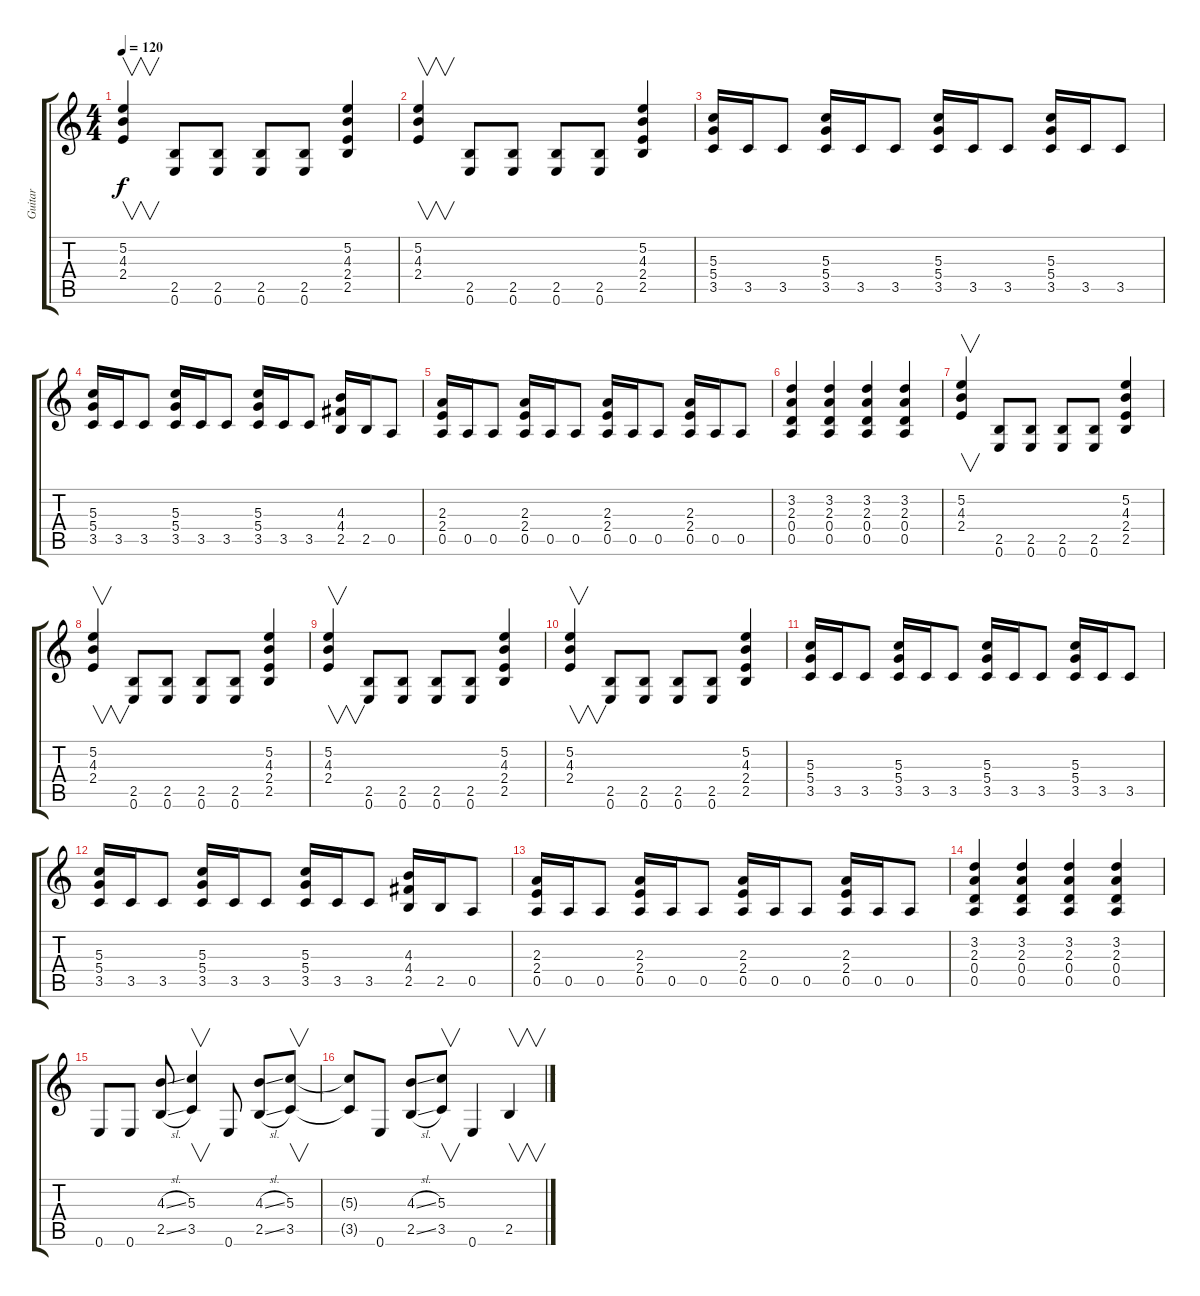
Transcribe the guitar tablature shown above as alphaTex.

\track ("Guitar" "Guitar") {instrument distortionguitar}
\staff {score tabs}
\tuning (E4 B3 G3 D3 A2 E2) {hide}
\ts (4 4)
\tempo 120
\clef g2
\ks c
(5.2 4.3 2.4).4{v dy f} (2.5 0.6).8 (2.5 0.6).8 (2.5 0.6).8 (2.5 0.6).8 (5.2 4.3 2.4 2.5).4 |
(5.2 4.3 2.4).4{v} (2.5 0.6).8 (2.5 0.6).8 (2.5 0.6).8 (2.5 0.6).8 (5.2 4.3 2.4 2.5).4 |
(5.3 5.4 3.5).16 3.5.16 3.5.8 (5.3 5.4 3.5).16 3.5.16 3.5.8 (5.3 5.4 3.5).16 3.5.16 3.5.8 (5.3 5.4 3.5).16 3.5.16 3.5.8 |
(5.3 5.4 3.5).16 3.5.16 3.5.8 (5.3 5.4 3.5).16 3.5.16 3.5.8 (5.3 5.4 3.5).16 3.5.16 3.5.8 (4.3 4.4 2.5).16 2.5.16 0.5.8 |
(2.3 2.4 0.5).16 0.5.16 0.5.8 (2.3 2.4 0.5).16 0.5.16 0.5.8 (2.3 2.4 0.5).16 0.5.16 0.5.8 (2.3 2.4 0.5).16 0.5.16 0.5.8 |
(3.2 2.3 0.4 0.5).4 (3.2 2.3 0.4 0.5).4 (3.2 2.3 0.4 0.5).4 (3.2 2.3 0.4 0.5).4 |
(5.2 4.3 2.4).4{v} (2.5 0.6).8 (2.5 0.6).8 (2.5 0.6).8 (2.5 0.6).8 (5.2 4.3 2.4 2.5).4 |
(5.2 4.3 2.4).4{v} (2.5 0.6).8 (2.5 0.6).8 (2.5 0.6).8 (2.5 0.6).8 (5.2 4.3 2.4 2.5).4 |
(5.2 4.3 2.4).4{v} (2.5 0.6).8 (2.5 0.6).8 (2.5 0.6).8 (2.5 0.6).8 (5.2 4.3 2.4 2.5).4 |
(5.2 4.3 2.4).4{v} (2.5 0.6).8 (2.5 0.6).8 (2.5 0.6).8 (2.5 0.6).8 (5.2 4.3 2.4 2.5).4 |
(5.3 5.4 3.5).16 3.5.16 3.5.8 (5.3 5.4 3.5).16 3.5.16 3.5.8 (5.3 5.4 3.5).16 3.5.16 3.5.8 (5.3 5.4 3.5).16 3.5.16 3.5.8 |
(5.3 5.4 3.5).16 3.5.16 3.5.8 (5.3 5.4 3.5).16 3.5.16 3.5.8 (5.3 5.4 3.5).16 3.5.16 3.5.8 (4.3 4.4 2.5).16 2.5.16 0.5.8 |
(2.3 2.4 0.5).16 0.5.16 0.5.8 (2.3 2.4 0.5).16 0.5.16 0.5.8 (2.3 2.4 0.5).16 0.5.16 0.5.8 (2.3 2.4 0.5).16 0.5.16 0.5.8 |
(3.2 2.3 0.4 0.5).4 (3.2 2.3 0.4 0.5).4 (3.2 2.3 0.4 0.5).4 (3.2 2.3 0.4 0.5).4 |
0.6.8 0.6.8 (4.3{sl} 2.5{sl}).8 (5.3 3.5).4{v} 0.6.8 (4.3{sl} 2.5{sl}).8 (5.3 3.5).8{v} |
(5.3{t} 3.5{t}).8 0.6.8 (4.3{sl} 2.5{sl}).8 (5.3 3.5).8{v} 0.6.4 2.5.4{v}
